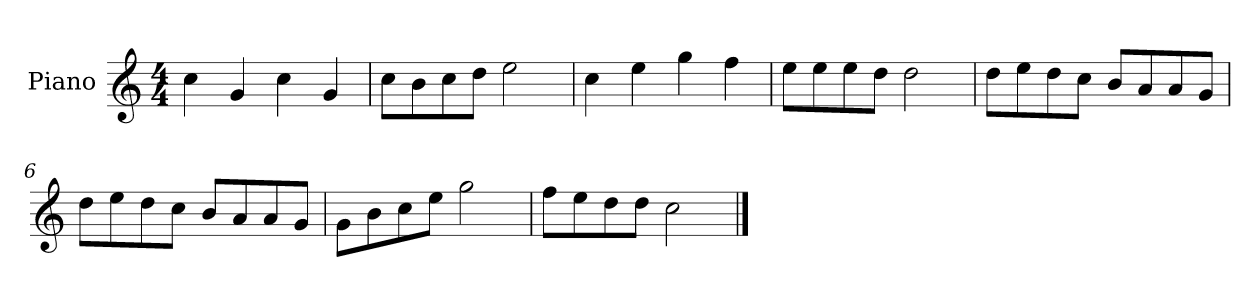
**kern
*part1
*staff1
*I"Piano
*I'P-no
*clefG2
*k[]
*M4/4
*MM90
=1
4cc\
4g/
4cc\
4g/
=2
8cc\L
8b\
8cc\
8dd\J
2ee\
=3
4cc\
4ee\
4gg\
4ff\
=4
8ee\L
8ee\
8ee\
8dd\J
2dd\
=5
8dd\L
8ee\
8dd\
8cc\J
8b/L
8a/
8a/
8g/J
=6
8dd\L
8ee\
8dd\
8cc\J
8b/L
8a/
8a/
8g/J
!!LO:LB:g=z
=7
8g\L
8b\
8cc\
8ee\J
2gg\
=8
8ff\L
8ee\
8dd\
8dd\J
2cc\
==
*-
